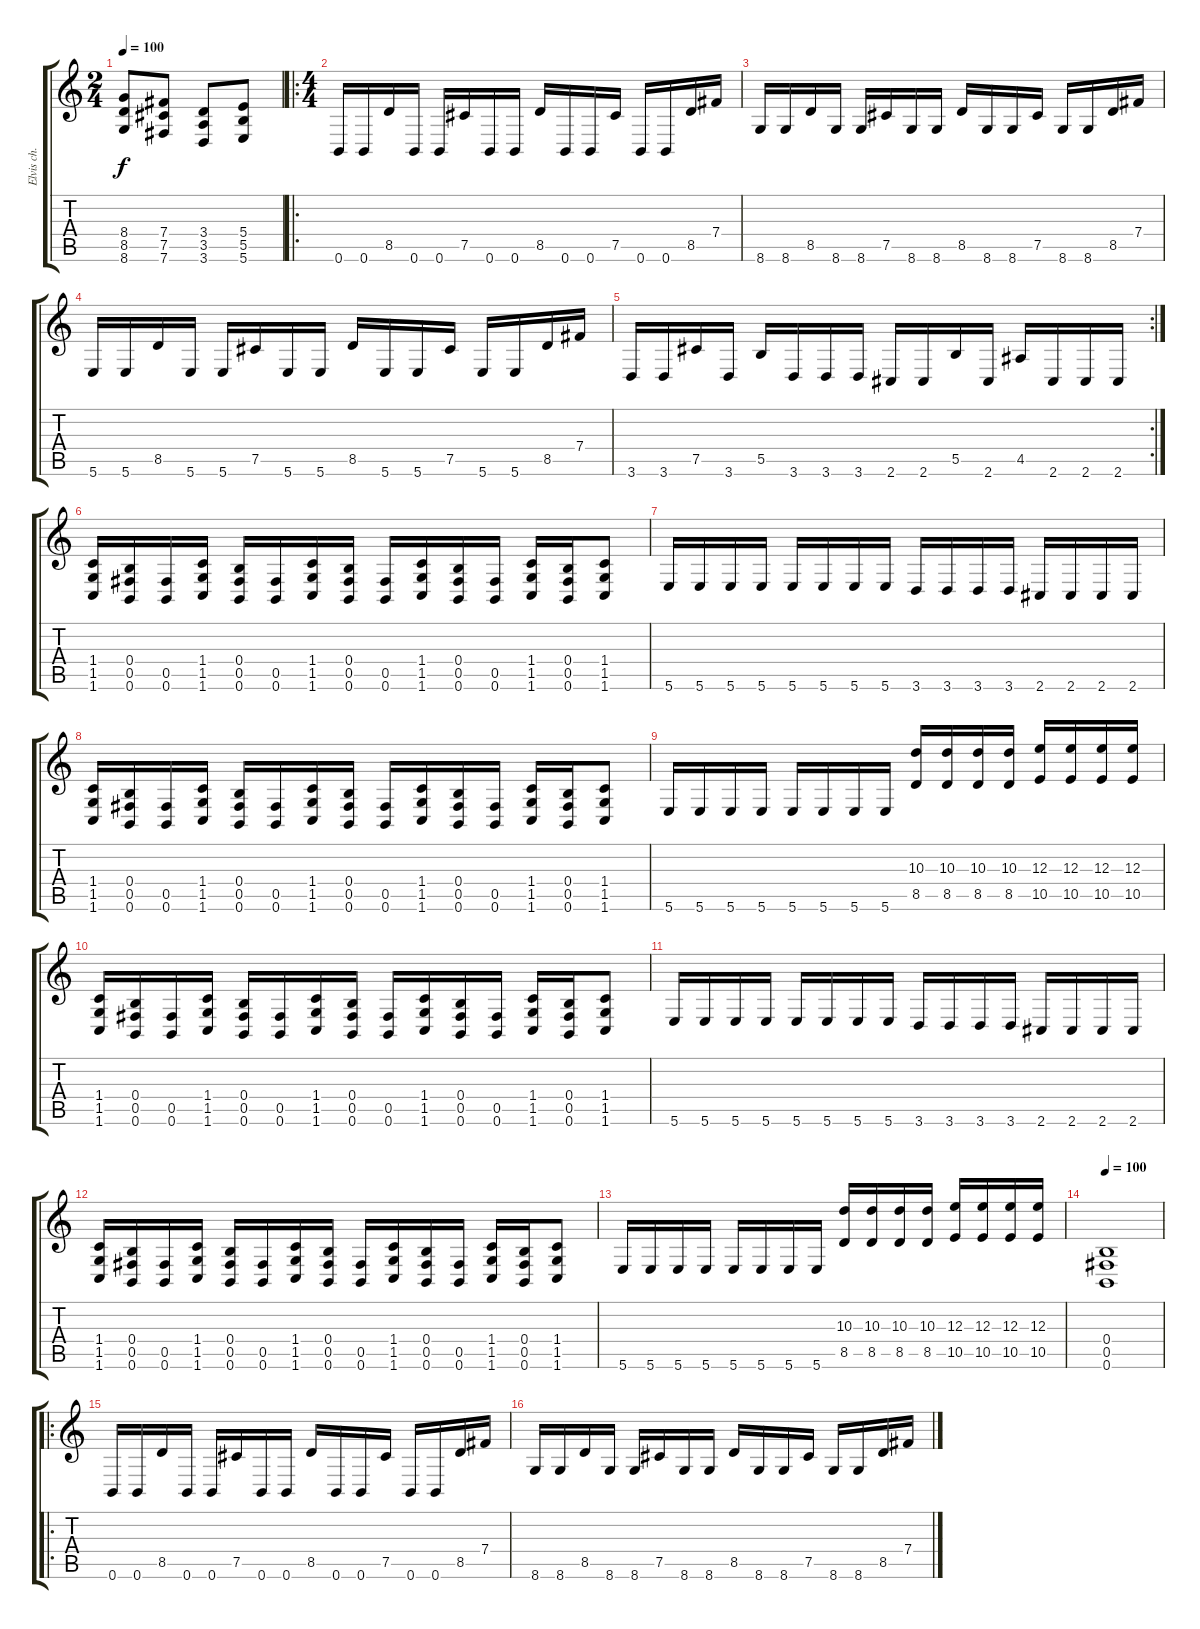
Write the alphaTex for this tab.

\track ("Elvis ch. 1" "Elvis ch. ") {instrument overdrivenguitar}
\staff {score tabs}
\tuning (Db4 Ab3 E3 B2 Gb2 B1) {hide}
\ts (2 4)
\tempo 100
\clef g2
\ks c
(8.4 8.5 8.6).8{dy f} (7.4 7.5 7.6).8 (3.4 3.5 3.6).8 (5.4 5.5 5.6).8 |
\ro
\ts (4 4)
0.6.16 0.6.16 8.5.16 0.6.16 0.6.16 7.5.16 0.6.16 0.6.16 8.5.16 0.6.16 0.6.16 7.5.16 0.6.16 0.6.16 8.5.16 7.4.16 |
8.6.16 8.6.16 8.5.16 8.6.16 8.6.16 7.5.16 8.6.16 8.6.16 8.5.16 8.6.16 8.6.16 7.5.16 8.6.16 8.6.16 8.5.16 7.4.16 |
5.6.16 5.6.16 8.5.16 5.6.16 5.6.16 7.5.16 5.6.16 5.6.16 8.5.16 5.6.16 5.6.16 7.5.16 5.6.16 5.6.16 8.5.16 7.4.16 |
\rc 2
3.6.16 3.6.16 7.5.16 3.6.16 5.5.16 3.6.16 3.6.16 3.6.16 2.6.16 2.6.16 5.5.16 2.6.16 4.5.16 2.6.16 2.6.16 2.6.16 |
(1.4 1.5 1.6).16 (0.4 0.5 0.6).16 (0.5 0.6).16 (1.4 1.5 1.6).16 (0.4 0.5 0.6).16 (0.5 0.6).16 (1.4 1.5 1.6).16 (0.4 0.5 0.6).16 (0.5 0.6).16 (1.4 1.5 1.6).16 (0.4 0.5 0.6).16 (0.5 0.6).16 (1.4 1.5 1.6).16 (0.4 0.5 0.6).16 (1.4 1.5 1.6).8 |
5.6.16 5.6.16 5.6.16 5.6.16 5.6.16 5.6.16 5.6.16 5.6.16 3.6.16 3.6.16 3.6.16 3.6.16 2.6.16 2.6.16 2.6.16 2.6.16 |
(1.4 1.5 1.6).16 (0.4 0.5 0.6).16 (0.5 0.6).16 (1.4 1.5 1.6).16 (0.4 0.5 0.6).16 (0.5 0.6).16 (1.4 1.5 1.6).16 (0.4 0.5 0.6).16 (0.5 0.6).16 (1.4 1.5 1.6).16 (0.4 0.5 0.6).16 (0.5 0.6).16 (1.4 1.5 1.6).16 (0.4 0.5 0.6).16 (1.4 1.5 1.6).8 |
5.6.16 5.6.16 5.6.16 5.6.16 5.6.16 5.6.16 5.6.16 5.6.16 (10.3 8.5).16 (10.3 8.5).16 (10.3 8.5).16 (10.3 8.5).16 (12.3 10.5).16 (12.3 10.5).16 (12.3 10.5).16 (12.3 10.5).16 |
(1.4 1.5 1.6).16 (0.4 0.5 0.6).16 (0.5 0.6).16 (1.4 1.5 1.6).16 (0.4 0.5 0.6).16 (0.5 0.6).16 (1.4 1.5 1.6).16 (0.4 0.5 0.6).16 (0.5 0.6).16 (1.4 1.5 1.6).16 (0.4 0.5 0.6).16 (0.5 0.6).16 (1.4 1.5 1.6).16 (0.4 0.5 0.6).16 (1.4 1.5 1.6).8 |
5.6.16 5.6.16 5.6.16 5.6.16 5.6.16 5.6.16 5.6.16 5.6.16 3.6.16 3.6.16 3.6.16 3.6.16 2.6.16 2.6.16 2.6.16 2.6.16 |
(1.4 1.5 1.6).16 (0.4 0.5 0.6).16 (0.5 0.6).16 (1.4 1.5 1.6).16 (0.4 0.5 0.6).16 (0.5 0.6).16 (1.4 1.5 1.6).16 (0.4 0.5 0.6).16 (0.5 0.6).16 (1.4 1.5 1.6).16 (0.4 0.5 0.6).16 (0.5 0.6).16 (1.4 1.5 1.6).16 (0.4 0.5 0.6).16 (1.4 1.5 1.6).8 |
5.6.16 5.6.16 5.6.16 5.6.16 5.6.16 5.6.16 5.6.16 5.6.16 (10.3 8.5).16 (10.3 8.5).16 (10.3 8.5).16 (10.3 8.5).16 (12.3 10.5).16 (12.3 10.5).16 (12.3 10.5).16 (12.3 10.5).16 |
\tempo 100
(0.4 0.5 0.6).1 |
\ro
0.6.16 0.6.16 8.5.16 0.6.16 0.6.16 7.5.16 0.6.16 0.6.16 8.5.16 0.6.16 0.6.16 7.5.16 0.6.16 0.6.16 8.5.16 7.4.16 |
8.6.16 8.6.16 8.5.16 8.6.16 8.6.16 7.5.16 8.6.16 8.6.16 8.5.16 8.6.16 8.6.16 7.5.16 8.6.16 8.6.16 8.5.16 7.4.16
